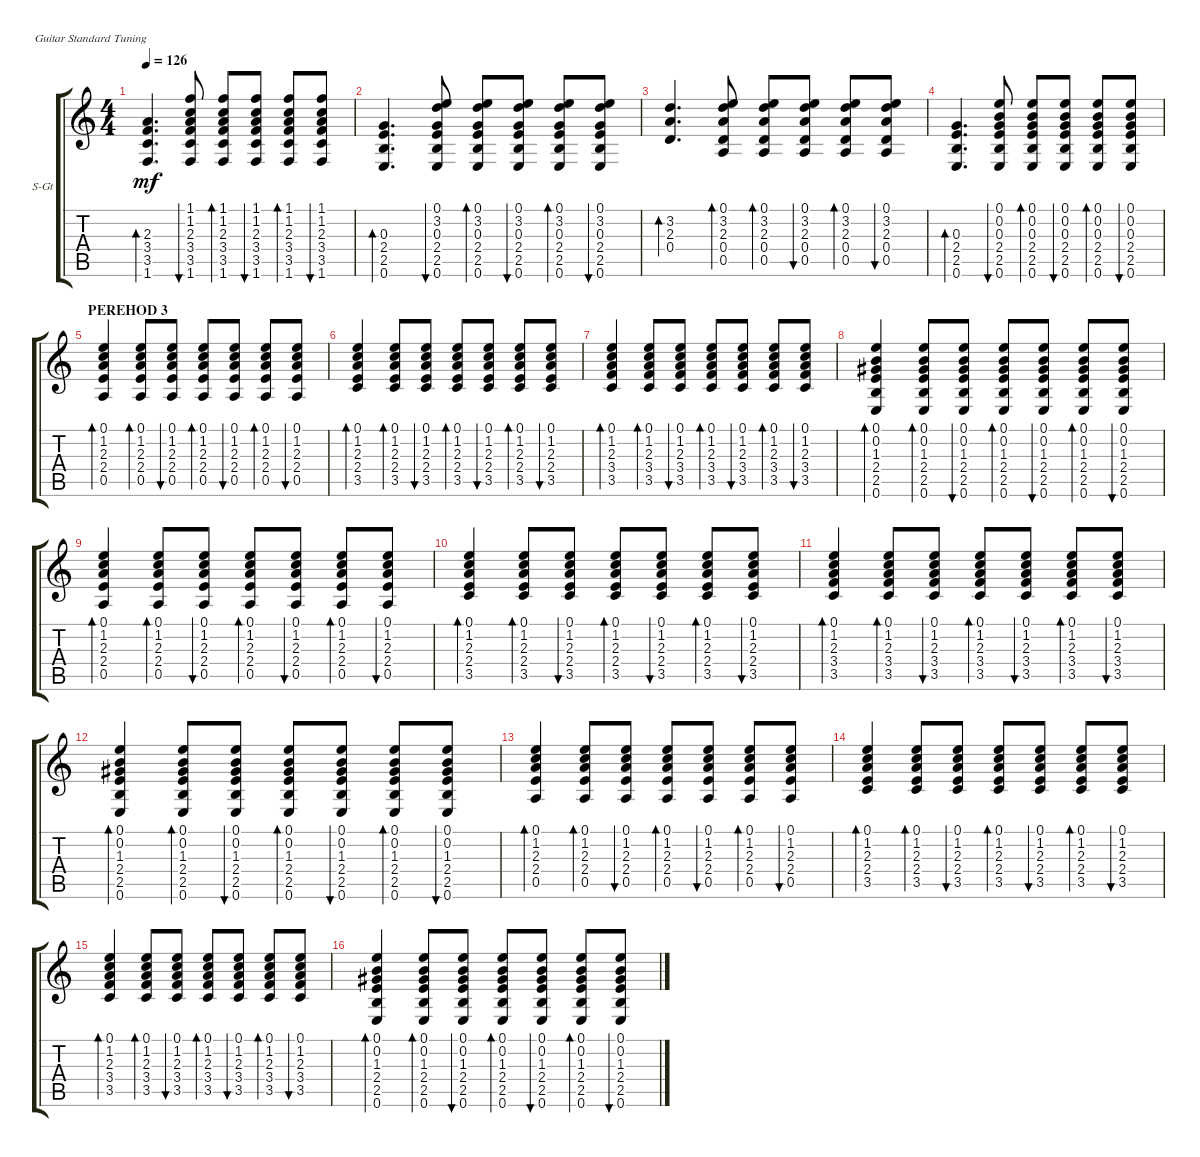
\defaultSystemsLayout 4
\bracketExtendMode groupsimilarinstruments
\firstSystemTrackNameOrientation horizontal
\otherSystemsTrackNameOrientation horizontal
\track ("Steel Guitar" "S-Gt") {instrument acousticguitarsteel}
\staff {score tabs}
\tuning (E4 B3 G3 D3 A2 E2)
\ts (4 4)
\tempo 126
\clef g2
\ks aminor
(3.5 3.4 2.3 1.6).4{d bd 30 dy mf} (3.5 3.4 2.3 1.2 1.1 1.6).8{bu 30} (3.5 3.4 2.3 1.2 1.1 1.6).8{bd 30} (3.5 3.4 2.3 1.2 1.1 1.6).8{bu 30} (3.5 3.4 2.3 1.2 1.1 1.6).8{bd 30} (3.5 3.4 2.3 1.2 1.1 1.6).8{bu 30} |
(2.5 2.4 0.3 0.6).4{d bd 30} (2.5 2.4 0.3 3.2 0.1 0.6).8{bu 30} (2.5 2.4 0.3 3.2 0.1 0.6).8{bd 30} (2.5 2.4 0.3 3.2 0.1 0.6).8{bu 30} (2.5 2.4 0.3 3.2 0.1 0.6).8{bd 30} (2.5 2.4 0.3 3.2 0.1 0.6).8{bu 30} |
(0.4 2.3 3.2).4{d bd 30} (0.5 0.4 2.3 3.2 0.1).8{bd 30} (0.5 0.4 2.3 3.2 0.1).8{bd 30} (0.5 0.4 2.3 3.2 0.1).8{bu 30} (0.5 0.4 2.3 3.2 0.1).8{bd 30} (0.5 0.4 2.3 3.2 0.1).8{bu 30} |
(2.5 2.4 0.3 0.6).4{d bd 30} (2.5 2.4 0.3 0.2 0.1 0.6).8{bu 30} (2.5 2.4 0.3 0.2 0.1 0.6).8{bd 30} (2.5 2.4 0.3 0.2 0.1 0.6).8{bu 30} (2.5 2.4 0.3 0.2 0.1 0.6).8{bd 30} (2.5 2.4 0.3 0.2 0.1 0.6).8{bu 30} |
\section ("" "PEREHOD 3")
(0.5 2.4 2.3 1.2 0.1).4{bd 30} (0.5 2.4 2.3 1.2 0.1).8{bd 30} (0.5 2.4 2.3 1.2 0.1).8{bu 30} (0.5 2.4 2.3 1.2 0.1).8{bd 30} (0.5 2.4 2.3 1.2 0.1).8{bu 30} (0.5 2.4 2.3 1.2 0.1).8{bd 30} (0.5 2.4 2.3 1.2 0.1).8{bu 30} |
(3.5 2.4 2.3 1.2 0.1).4{bd 30} (3.5 2.4 2.3 1.2 0.1).8{bd 30} (3.5 2.4 2.3 1.2 0.1).8{bu 30} (3.5 2.4 2.3 1.2 0.1).8{bd 30} (3.5 2.4 2.3 1.2 0.1).8{bu 30} (3.5 2.4 2.3 1.2 0.1).8{bd 30} (3.5 2.4 2.3 1.2 0.1).8{bu 30} |
(3.5 3.4 2.3 1.2 0.1).4{bd 30} (3.5 3.4 2.3 1.2 0.1).8{bd 30} (3.5 3.4 2.3 1.2 0.1).8{bu 30} (3.5 3.4 2.3 1.2 0.1).8{bd 30} (3.5 3.4 2.3 1.2 0.1).8{bu 30} (3.5 3.4 2.3 1.2 0.1).8{bd 30} (3.5 3.4 2.3 1.2 0.1).8{bu 30} |
(2.5 2.4 1.3 0.2 0.1 0.6).4{bd 30} (2.5 2.4 1.3 0.2 0.1 0.6).8{bd 30} (2.5 2.4 1.3 0.2 0.1 0.6).8{bu 30} (2.5 2.4 1.3 0.2 0.1 0.6).8{bd 30} (2.5 2.4 1.3 0.2 0.1 0.6).8{bu 30} (2.5 2.4 1.3 0.2 0.1 0.6).8{bd 30} (2.5 2.4 1.3 0.2 0.1 0.6).8{bu 30} |
(0.5 2.4 2.3 1.2 0.1).4{bd 30} (0.5 2.4 2.3 1.2 0.1).8{bd 30} (0.5 2.4 2.3 1.2 0.1).8{bu 30} (0.5 2.4 2.3 1.2 0.1).8{bd 30} (0.5 2.4 2.3 1.2 0.1).8{bu 30} (0.5 2.4 2.3 1.2 0.1).8{bd 30} (0.5 2.4 2.3 1.2 0.1).8{bu 30} |
(3.5 2.4 2.3 1.2 0.1).4{bd 30} (3.5 2.4 2.3 1.2 0.1).8{bd 30} (3.5 2.4 2.3 1.2 0.1).8{bu 30} (3.5 2.4 2.3 1.2 0.1).8{bd 30} (3.5 2.4 2.3 1.2 0.1).8{bu 30} (3.5 2.4 2.3 1.2 0.1).8{bd 30} (3.5 2.4 2.3 1.2 0.1).8{bu 30} |
(3.5 3.4 2.3 1.2 0.1).4{bd 30} (3.5 3.4 2.3 1.2 0.1).8{bd 30} (3.5 3.4 2.3 1.2 0.1).8{bu 30} (3.5 3.4 2.3 1.2 0.1).8{bd 30} (3.5 3.4 2.3 1.2 0.1).8{bu 30} (3.5 3.4 2.3 1.2 0.1).8{bd 30} (3.5 3.4 2.3 1.2 0.1).8{bu 30} |
(2.5 2.4 1.3 0.2 0.1 0.6).4{bd 30} (2.5 2.4 1.3 0.2 0.1 0.6).8{bd 30} (2.5 2.4 1.3 0.2 0.1 0.6).8{bu 30} (2.5 2.4 1.3 0.2 0.1 0.6).8{bd 30} (2.5 2.4 1.3 0.2 0.1 0.6).8{bu 30} (2.5 2.4 1.3 0.2 0.1 0.6).8{bd 30} (2.5 2.4 1.3 0.2 0.1 0.6).8{bu 30} |
(0.5 2.4 2.3 1.2 0.1).4{bd 30} (0.5 2.4 2.3 1.2 0.1).8{bd 30} (0.5 2.4 2.3 1.2 0.1).8{bu 30} (0.5 2.4 2.3 1.2 0.1).8{bd 30} (0.5 2.4 2.3 1.2 0.1).8{bu 30} (0.5 2.4 2.3 1.2 0.1).8{bd 30} (0.5 2.4 2.3 1.2 0.1).8{bu 30} |
(3.5 2.4 2.3 1.2 0.1).4{bd 30} (3.5 2.4 2.3 1.2 0.1).8{bd 30} (3.5 2.4 2.3 1.2 0.1).8{bu 30} (3.5 2.4 2.3 1.2 0.1).8{bd 30} (3.5 2.4 2.3 1.2 0.1).8{bu 30} (3.5 2.4 2.3 1.2 0.1).8{bd 30} (3.5 2.4 2.3 1.2 0.1).8{bu 30} |
(3.5 3.4 2.3 1.2 0.1).4{bd 30} (3.5 3.4 2.3 1.2 0.1).8{bd 30} (3.5 3.4 2.3 1.2 0.1).8{bu 30} (3.5 3.4 2.3 1.2 0.1).8{bd 30} (3.5 3.4 2.3 1.2 0.1).8{bu 30} (3.5 3.4 2.3 1.2 0.1).8{bd 30} (3.5 3.4 2.3 1.2 0.1).8{bu 30} |
(2.5 2.4 1.3 0.2 0.1 0.6).4{bd 30} (2.5 2.4 1.3 0.2 0.1 0.6).8{bd 30} (2.5 2.4 1.3 0.2 0.1 0.6).8{bu 30} (2.5 2.4 1.3 0.2 0.1 0.6).8{bd 30} (2.5 2.4 1.3 0.2 0.1 0.6).8{bu 30} (2.5 2.4 1.3 0.2 0.1 0.6).8{bd 30} (2.5 2.4 1.3 0.2 0.1 0.6).8{bu 30}
